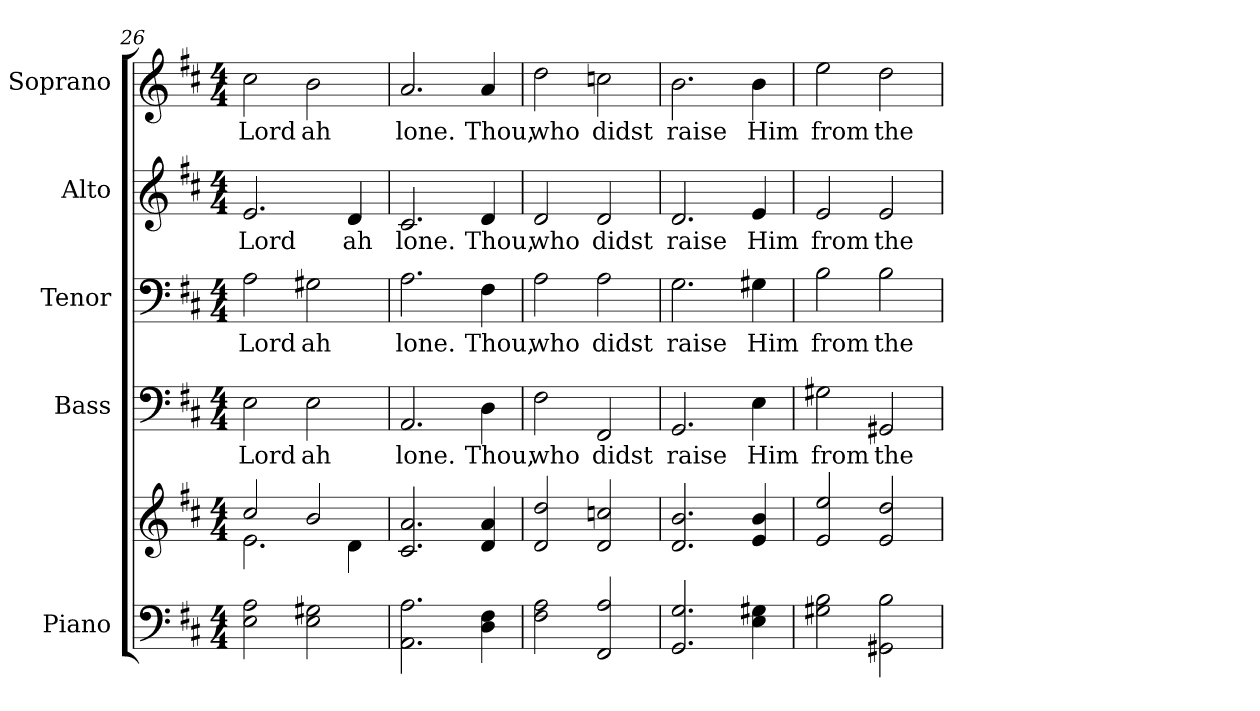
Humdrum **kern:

**kern	**kern	**kern	**text	**kern	**text	**kern	**text	**kern	**text
*part5	*part5	*part4	*part4	*part3	*part3	*part2	*part2	*part1	*part1
*staff6	*staff5	*staff4	*staff4	*staff3	*staff3	*staff2	*staff2	*staff1	*staff1
*I"Piano	*	*I"Bass	*	*I"Tenor	*	*I"Alto	*	*I"Soprano	*
*I'Pno.	*	*I'B.	*	*I'T.	*	*I'A.	*	*I'S.	*
*clefF4	*clefG2	*clefF4	*	*clefF4	*	*clefG2	*	*clefG2	*
*k[f#c#]	*k[f#c#]	*k[f#c#]	*	*k[f#c#]	*	*k[f#c#]	*	*k[f#c#]	*
*D:	*D:	*D:	*	*D:	*	*D:	*	*D:	*
*M4/4	*M4/4	*M4/4	*	*M4/4	*	*M4/4	*	*M4/4	*
=26	=26	=26	=26	=26	=26	=26	=26	=26	=26
*	*^	*	*	*	*	*	*	*	*
!	!	!	!	!LO:LY:b:color=#000000	!	!	!	!	!	!
!	!	!	!	!	!	!LO:LY:b:color=#000000	!	!	!	!
!	!	!	!	!	!	!	!	!LO:LY:b:color=#000000	!	!
!	!	!	!	!	!	!	!	!	!	!LO:LY:b:color=#000000
2Ei\ 2Ai	2cc#i/	2.ei\	2Ei\	Lord	2Ai\	Lord	2.ei/	Lord	2cc#i\	Lord
!	!	!	!	!LO:LY:b:color=#000000	!	!	!	!	!	!
!	!	!	!	!	!	!LO:LY:b:color=#000000	!	!	!	!
!	!	!	!	!	!	!	!	!	!	!LO:LY:b:color=#000000
2Ei\ 2G#Xi	2bi/	.	2Ei\	ah	2G#Xi\	ah	.	.	2bi\	ah
!	!	!	!	!	!	!	!	!LO:LY:b:color=#000000	!	!
.	.	4di\	.	.	.	.	4di/	ah	.	.
*	*v	*v	*	*	*	*	*	*	*	*
!!LO:PB:g=z
=27	=27	=27	=27	=27	=27	=27	=27	=27	=27
*	*^	*	*	*	*	*	*	*	*
!	!	!	!	!LO:LY:b:color=#000000	!	!	!	!	!	!
*	*v	*v	*	*	*	*	*	*	*	*
*	*^	*	*	*	*	*	*	*	*
!	!	!	!	!	!	!LO:LY:b:color=#000000	!	!	!	!
*	*v	*v	*	*	*	*	*	*	*	*
*	*^	*	*	*	*	*	*	*	*
!	!	!	!	!	!	!	!	!LO:LY:b:color=#000000	!	!
*	*v	*v	*	*	*	*	*	*	*	*
*	*^	*	*	*	*	*	*	*	*
!	!	!	!	!	!	!	!	!	!	!LO:LY:b:color=#000000
*	*v	*v	*	*	*	*	*	*	*	*
2.AAi\ 2.Ai	2.c#i/ 2.ai	2.AAi/	lone.	2.Ai\	lone.	2.c#i/	lone.	2.ai/	lone.
!	!	!	!LO:LY:b:color=#000000	!	!	!	!	!	!
!	!	!	!	!	!LO:LY:b:color=#000000	!	!	!	!
!	!	!	!	!	!	!	!LO:LY:b:color=#000000	!	!
!	!	!	!	!	!	!	!	!	!LO:LY:b:color=#000000
4Di\ 4F#i	4di/ 4ai	4Di\	Thou,	4F#i\	Thou,	4di/	Thou,	4ai/	Thou,
=28	=28	=28	=28	=28	=28	=28	=28	=28	=28
!	!	!	!LO:LY:b:color=#000000	!	!	!	!	!	!
!	!	!	!	!	!LO:LY:b:color=#000000	!	!	!	!
!	!	!	!	!	!	!	!LO:LY:b:color=#000000	!	!
!	!	!	!	!	!	!	!	!	!LO:LY:b:color=#000000
2F#i\ 2Ai	2di/ 2ddi	2F#i\	who	2Ai\	who	2di/	who	2ddi\	who
!	!	!	!LO:LY:b:color=#000000	!	!	!	!	!	!
!	!	!	!	!	!LO:LY:b:color=#000000	!	!	!	!
!	!	!	!	!	!	!	!LO:LY:b:color=#000000	!	!
!	!	!	!	!	!	!	!	!	!LO:LY:b:color=#000000
2FF#i/ 2Ai	2di/ 2ccni	2FF#i/	didst	2Ai\	didst	2di/	didst	2ccni\	didst
=29	=29	=29	=29	=29	=29	=29	=29	=29	=29
!	!	!	!LO:LY:b:color=#000000	!	!	!	!	!	!
!	!	!	!	!	!LO:LY:b:color=#000000	!	!	!	!
!	!	!	!	!	!	!	!LO:LY:b:color=#000000	!	!
!	!	!	!	!	!	!	!	!	!LO:LY:b:color=#000000
2.GGi/ 2.Gi	2.di/ 2.bi	2.GGi/	raise	2.Gi\	raise	2.di/	raise	2.bi\	raise
!	!	!	!LO:LY:b:color=#000000	!	!	!	!	!	!
!	!	!	!	!	!LO:LY:b:color=#000000	!	!	!	!
!	!	!	!	!	!	!	!LO:LY:b:color=#000000	!	!
!	!	!	!	!	!	!	!	!	!LO:LY:b:color=#000000
4Ei\ 4G#Xi	4ei/ 4bi	4Ei\	Him	4G#Xi\	Him	4ei/	Him	4bi\	Him
!!LO:PB:g=z
=30	=30	=30	=30	=30	=30	=30	=30	=30	=30
!	!	!	!LO:LY:b:color=#000000	!	!	!	!	!	!
!	!	!	!	!	!LO:LY:b:color=#000000	!	!	!	!
!	!	!	!	!	!	!	!LO:LY:b:color=#000000	!	!
!	!	!	!	!	!	!	!	!	!LO:LY:b:color=#000000
2G#Xi\ 2Bi	2ei/ 2eei	2G#Xi\	from	2Bi\	from	2ei/	from	2eei\	from
!	!	!	!LO:LY:b:color=#000000	!	!	!	!	!	!
!	!	!	!	!	!LO:LY:b:color=#000000	!	!	!	!
!	!	!	!	!	!	!	!LO:LY:b:color=#000000	!	!
!	!	!	!	!	!	!	!	!	!LO:LY:b:color=#000000
2GG#Xi\ 2Bi	2ei/ 2ddi	2GG#Xi/	the	2Bi\	the	2ei/	the	2ddi\	the
=	=	=	=	=	=	=	=	=	=
*-	*-	*-	*-	*-	*-	*-	*-	*-	*-
